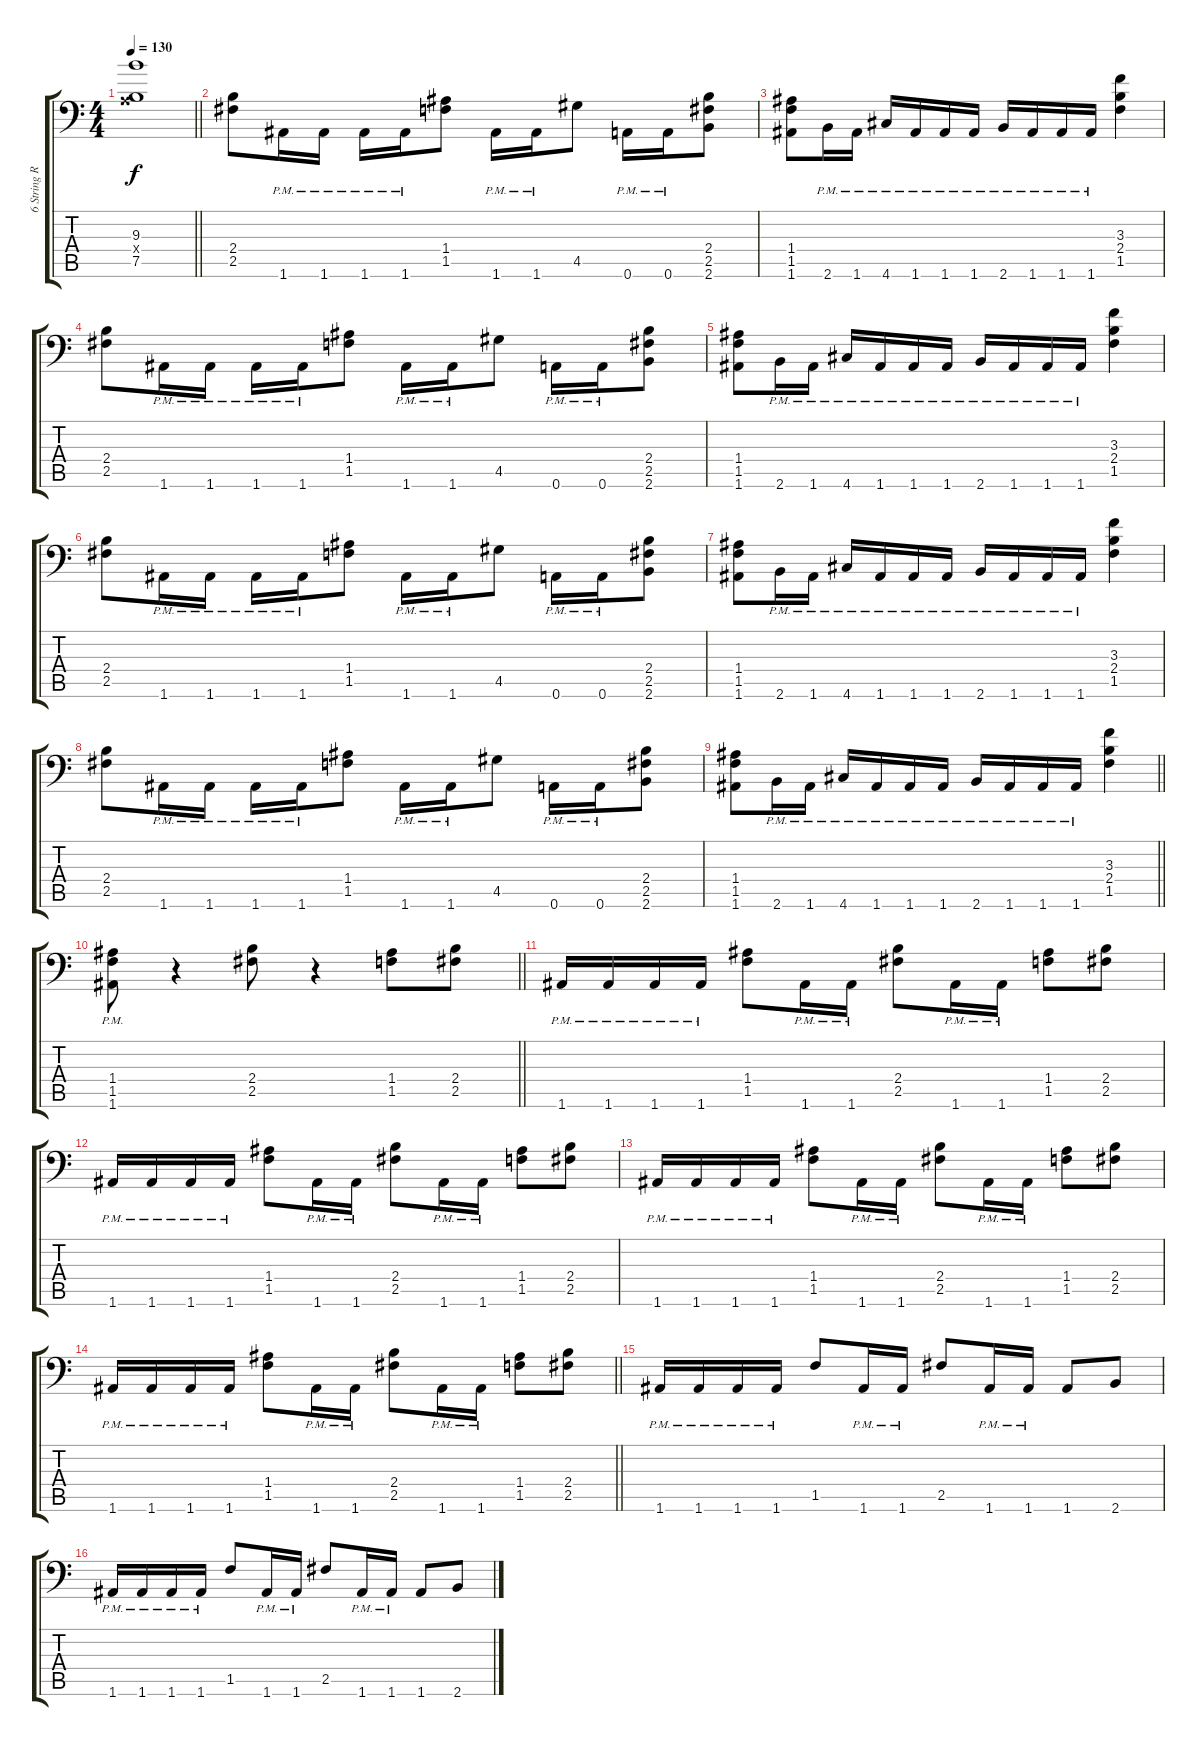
\track ("6 String Right" "6 String R") {instrument distortionguitar}
\staff {score tabs}
\tuning (B3 Gb3 D3 A2 E2 A1) {hide}
\ts (4 4)
\tempo 130
\clef f4
\barLineRight lightlight
\ks c
(9.3 0.4{x} 7.5).1{dy f} |
\section ("" "")
(2.4 2.5).8 1.6{pm}.16 1.6{pm}.16 1.6{pm}.16 1.6{pm}.16 (1.4 1.5).8 1.6{pm}.16 1.6{pm}.16 4.5.8 0.6{pm}.16 0.6{pm}.16 (2.4 2.5 2.6).8 |
(1.4 1.5 1.6).8 2.6{pm}.16 1.6{pm}.16 4.6{pm}.16 1.6{pm}.16 1.6{pm}.16 1.6{pm}.16 2.6{pm}.16 1.6{pm}.16 1.6{pm}.16 1.6{pm}.16 (3.3 2.4 1.5).4 |
(2.4 2.5).8 1.6{pm}.16 1.6{pm}.16 1.6{pm}.16 1.6{pm}.16 (1.4 1.5).8 1.6{pm}.16 1.6{pm}.16 4.5.8 0.6{pm}.16 0.6{pm}.16 (2.4 2.5 2.6).8 |
(1.4 1.5 1.6).8 2.6{pm}.16 1.6{pm}.16 4.6{pm}.16 1.6{pm}.16 1.6{pm}.16 1.6{pm}.16 2.6{pm}.16 1.6{pm}.16 1.6{pm}.16 1.6{pm}.16 (3.3 2.4 1.5).4 |
(2.4 2.5).8 1.6{pm}.16 1.6{pm}.16 1.6{pm}.16 1.6{pm}.16 (1.4 1.5).8 1.6{pm}.16 1.6{pm}.16 4.5.8 0.6{pm}.16 0.6{pm}.16 (2.4 2.5 2.6).8 |
(1.4 1.5 1.6).8 2.6{pm}.16 1.6{pm}.16 4.6{pm}.16 1.6{pm}.16 1.6{pm}.16 1.6{pm}.16 2.6{pm}.16 1.6{pm}.16 1.6{pm}.16 1.6{pm}.16 (3.3 2.4 1.5).4 |
(2.4 2.5).8 1.6{pm}.16 1.6{pm}.16 1.6{pm}.16 1.6{pm}.16 (1.4 1.5).8 1.6{pm}.16 1.6{pm}.16 4.5.8 0.6{pm}.16 0.6{pm}.16 (2.4 2.5 2.6).8 |
\barLineRight lightlight
(1.4 1.5 1.6).8 2.6{pm}.16 1.6{pm}.16 4.6{pm}.16 1.6{pm}.16 1.6{pm}.16 1.6{pm}.16 2.6{pm}.16 1.6{pm}.16 1.6{pm}.16 1.6{pm}.16 (3.3 2.4 1.5).4 |
\section ("" "")
\barLineRight lightlight
(1.4 1.5 1.6{pm}).8 r.4 (2.4 2.5).8 r.4 (1.4 1.5).8 (2.4 2.5).8 |
\section ("" "")
1.6{pm}.16 1.6{pm}.16 1.6{pm}.16 1.6{pm}.16 (1.4 1.5).8 1.6{pm}.16 1.6{pm}.16 (2.4 2.5).8 1.6{pm}.16 1.6{pm}.16 (1.4 1.5).8 (2.4 2.5).8 |
1.6{pm}.16 1.6{pm}.16 1.6{pm}.16 1.6{pm}.16 (1.4 1.5).8 1.6{pm}.16 1.6{pm}.16 (2.4 2.5).8 1.6{pm}.16 1.6{pm}.16 (1.4 1.5).8 (2.4 2.5).8 |
1.6{pm}.16 1.6{pm}.16 1.6{pm}.16 1.6{pm}.16 (1.4 1.5).8 1.6{pm}.16 1.6{pm}.16 (2.4 2.5).8 1.6{pm}.16 1.6{pm}.16 (1.4 1.5).8 (2.4 2.5).8 |
\barLineRight lightlight
1.6{pm}.16 1.6{pm}.16 1.6{pm}.16 1.6{pm}.16 (1.4 1.5).8 1.6{pm}.16 1.6{pm}.16 (2.4 2.5).8 1.6{pm}.16 1.6{pm}.16 (1.4 1.5).8 (2.4 2.5).8 |
\section ("" "")
1.6{pm}.16 1.6{pm}.16 1.6{pm}.16 1.6{pm}.16 1.5.8 1.6{pm}.16 1.6{pm}.16 2.5.8 1.6{pm}.16 1.6{pm}.16 1.6.8 2.6.8 |
1.6{pm}.16 1.6{pm}.16 1.6{pm}.16 1.6{pm}.16 1.5.8 1.6{pm}.16 1.6{pm}.16 2.5.8 1.6{pm}.16 1.6{pm}.16 1.6.8 2.6.8
